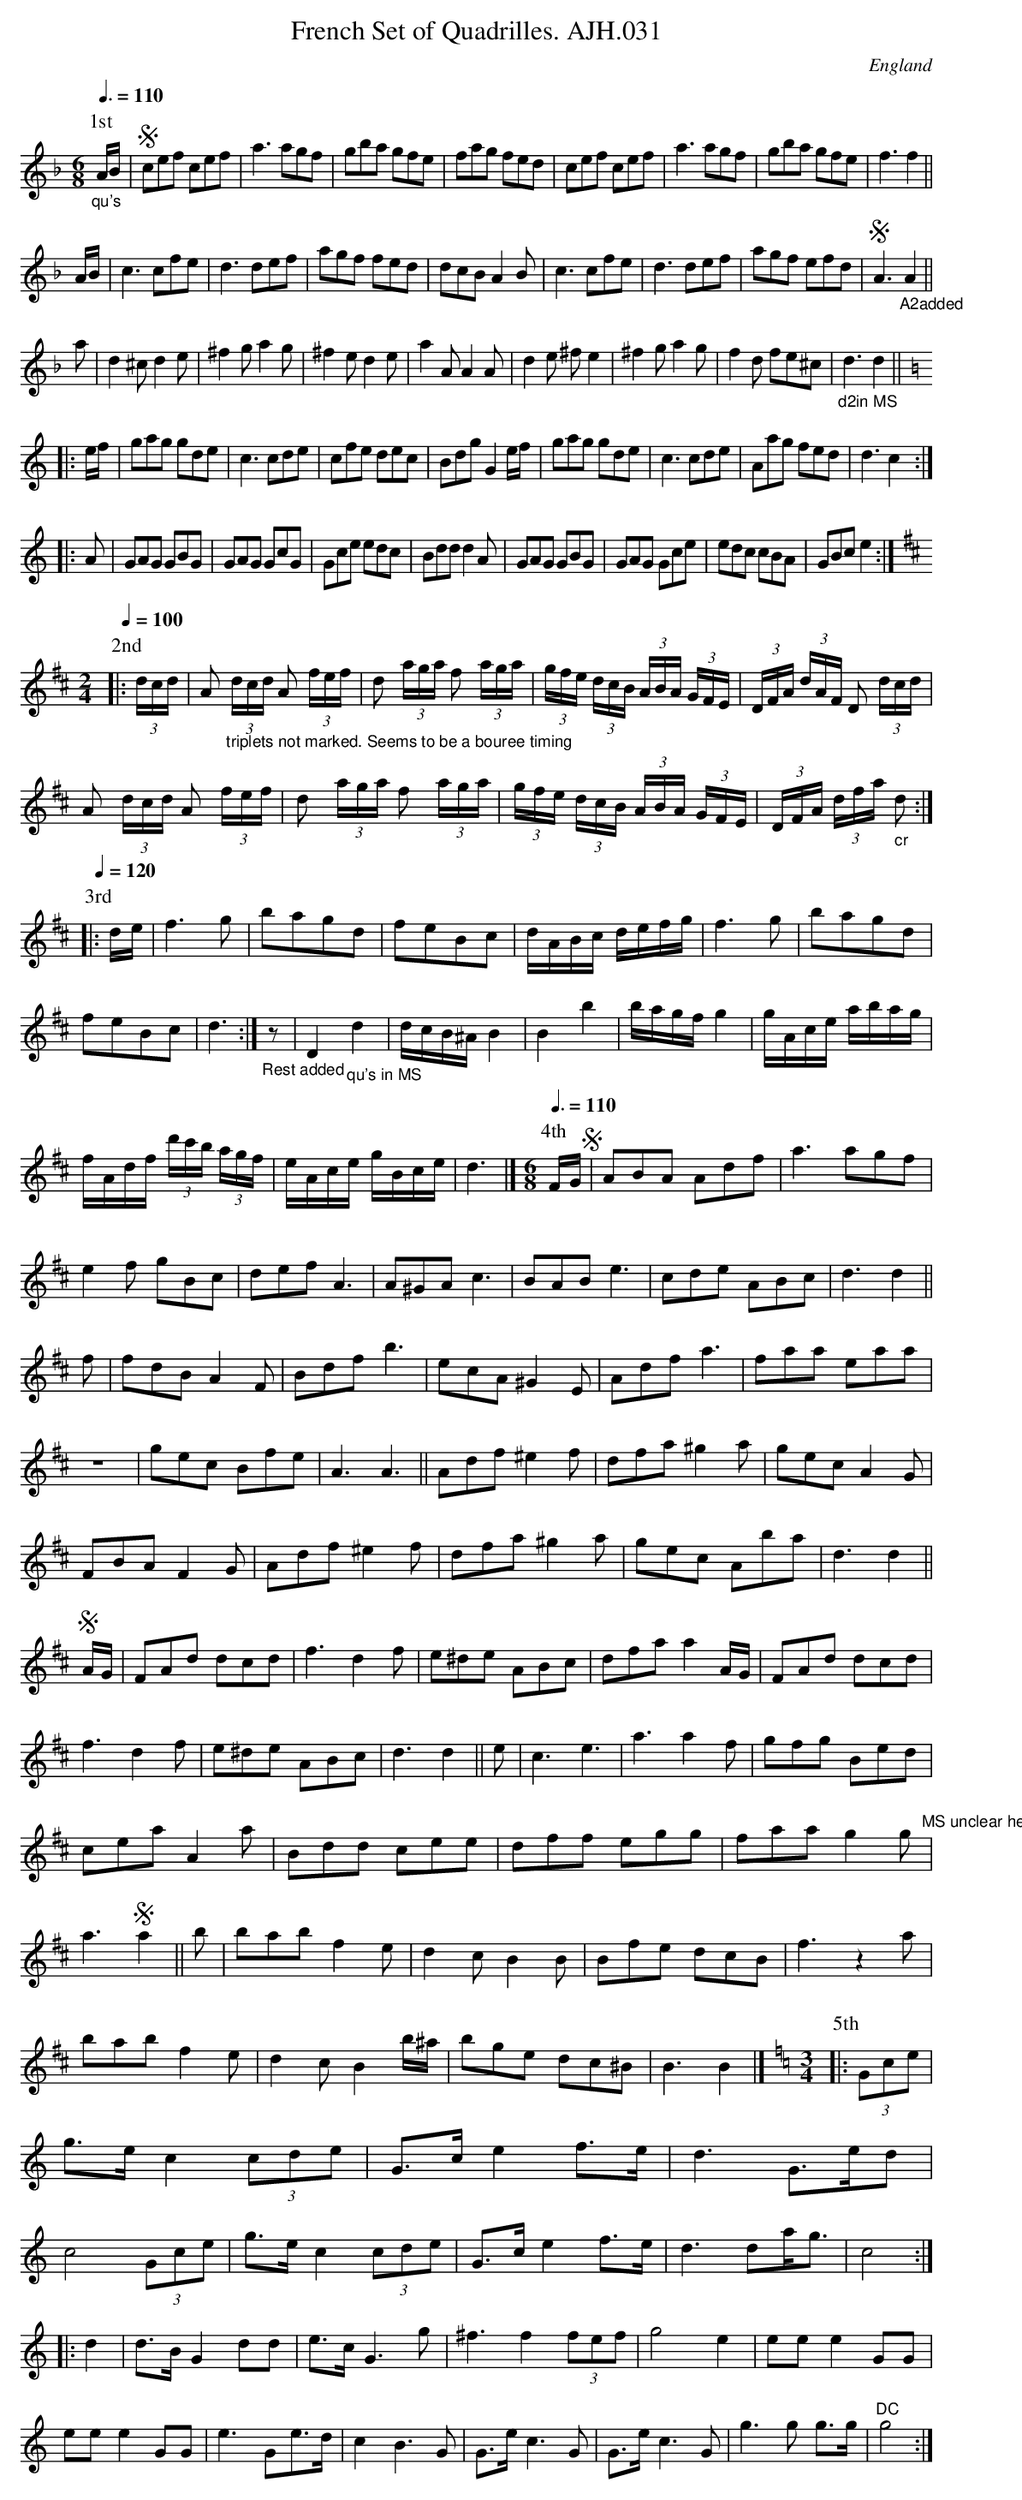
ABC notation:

X:1
T:French Set of Quadrilles. AJH.031
L:1/8
M:6/8
O:England
Q:3/8=110
K:F
P:1st
"_qu's"A/B/|Scef cef|a3agf|gba gfe|fag fed|
cef cef|a3agf|gba gfe|f3f2||!
A/B/|c3 cfe|d3def|agf fed|dcB A2B|
c3 cfe|d3 def|agf efd|SA3 "_A2added"A2||!
a|d2^c d2e|^f2g a2g|^f2e d2e|a2A A2A|
d2e ^fe2|^f2g a2g|f2d fe^c|"_d2in MS"d3d2||!
K:C
|:e/f/|gag gde|c3 cde|cfe dec|Bdg G2 e/f/|
gag gde|c3 cde|Aag fed|d3c2:|!
|:A|GAG GBG|GAG GcG|Gce edc|Bdd d2 A|
GAG GBG|GAG Gce|edc cBA|GBce2:|!
K:D
M:2/4
Q:1/4=100
P:2nd
|:(3d/c/d/|A "_triplets not marked. Seems to be a bouree timing"\
(3d/c/d/ A (3f/e/f/|\
d (3a/g/a/ f (3a/g/a/|(3g/f/e/ (3d/c/B/ (3A/B/A/ (3G/F/E/|\
(3D/F/A/ (3d/A/F/ D (3d/c/d/|!
A (3d/c/d/ A (3f/e/f/|d (3a/g/a/ f (3a/g/a/|\
(3g/f/e/ (3d/c/B/ (3A/B/A/ (3G/F/E/|\
(3D/F/A/ (3d/f/a/ "_cr"d:|
Q:1/4=120
P:3rd
|:d/e/|f3g|bagd|feBc|d/A/B/c/ d/e/f/g/|
f3g|bagd|feBc|d3:|
"_Rest added" z| D2"_qu's in MS"d2|d/c/B/^A/B2|\
B2b2|b/a/g/f/g2|
g/A/c/e/ a/b/a/g/|f/A/d/f/ (3d'/c'/b/ (3a/g/f/|\
e/A/c/e/ g/B/c/e/|d3|]
M:6/8
Q:3/8=110
P:4th
F/G/S|ABA Adf|a3 agf|e2f gBc|def A3|
A^GA c3|BAB e3|cde ABc|d3 d2||
f|fdB A2F|Bdf b3|ecA ^G2E|Adf a3|
faa eaa|z6|gec Bfe|A3 A3||
Adf ^e2f|dfa ^g2a|gec A2G|FBA F2G|
Adf ^e2f|dfa ^g2a|gec Aba|d3 d2||
SA/G/|FAd dcd|f3 d2f|e^de ABc|dfa a2 A/G/|
FAd dcd|f3 d2f|e^de ABc|d3 d2||
e|c3 e3|a3 a2f|gfg Bed|cea A2a|
Bdd cee|dff egg|faa g2g"MS unclear here"|a3Sa2||
b|bab f2e|d2c B2B|Bfe dcB|f3 z2a|
bab f2e|d2c B2 b/^a/|bge dc^B|B3 B2|]
M:3/4
K:C
P:5th
|:(3Gce|g>e c2 (3cde|G>ce2f>e|d3 G>ed|c4 (3Gce|
g>e c2 (3cde|G>ce2f>e|d3da<g|c4:|!
|:d2|d>BG2 dd|e>c G3g|^f3f2(3fef|g4e2|
eee2GG|eee2GG|e3Ge>d|c2B3G|
G>e c3G|G>ec3G|g3g g>g|"DC"g4:|
